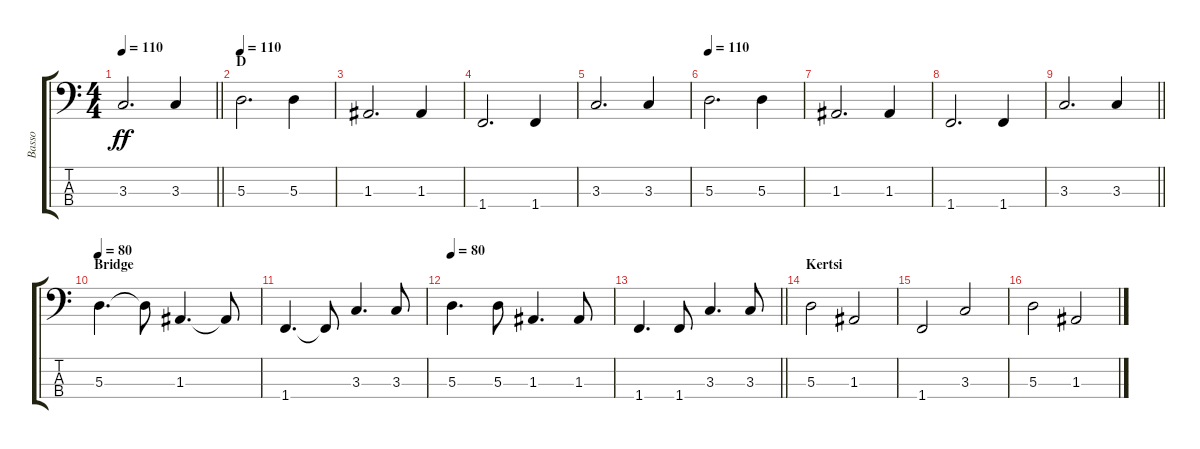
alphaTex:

\track ("Basso" "Basso") {instrument electricbassfinger}
\staff {score tabs}
\tuning (G2 D2 A1 E1) {hide}
\ts (4 4)
\tempo 110
\clef f4
\barLineRight lightlight
\ks c
3.3.2{d dy ff} 3.3.4 |
\section ("" "D")
\tempo 110
5.3.2{d} 5.3.4 |
1.3.2{d} 1.3.4 |
1.4.2{d} 1.4.4 |
3.3.2{d} 3.3.4 |
\tempo 110
5.3.2{d} 5.3.4 |
1.3.2{d} 1.3.4 |
1.4.2{d} 1.4.4 |
\barLineRight lightlight
3.3.2{d} 3.3.4 |
\section ("" "Bridge")
\tempo 80
5.3.4{d} 5.3{t}.8 1.3.4{d} 1.3{t}.8 |
1.4.4{d} 1.4{t}.8 3.3.4{d} 3.3.8 |
\tempo 80
5.3.4{d} 5.3.8 1.3.4{d} 1.3.8 |
\barLineRight lightlight
1.4.4{d} 1.4.8 3.3.4{d} 3.3.8 |
\section ("" "Kertsi")
5.3.2 1.3.2 |
1.4.2 3.3.2 |
5.3.2 1.3.2
